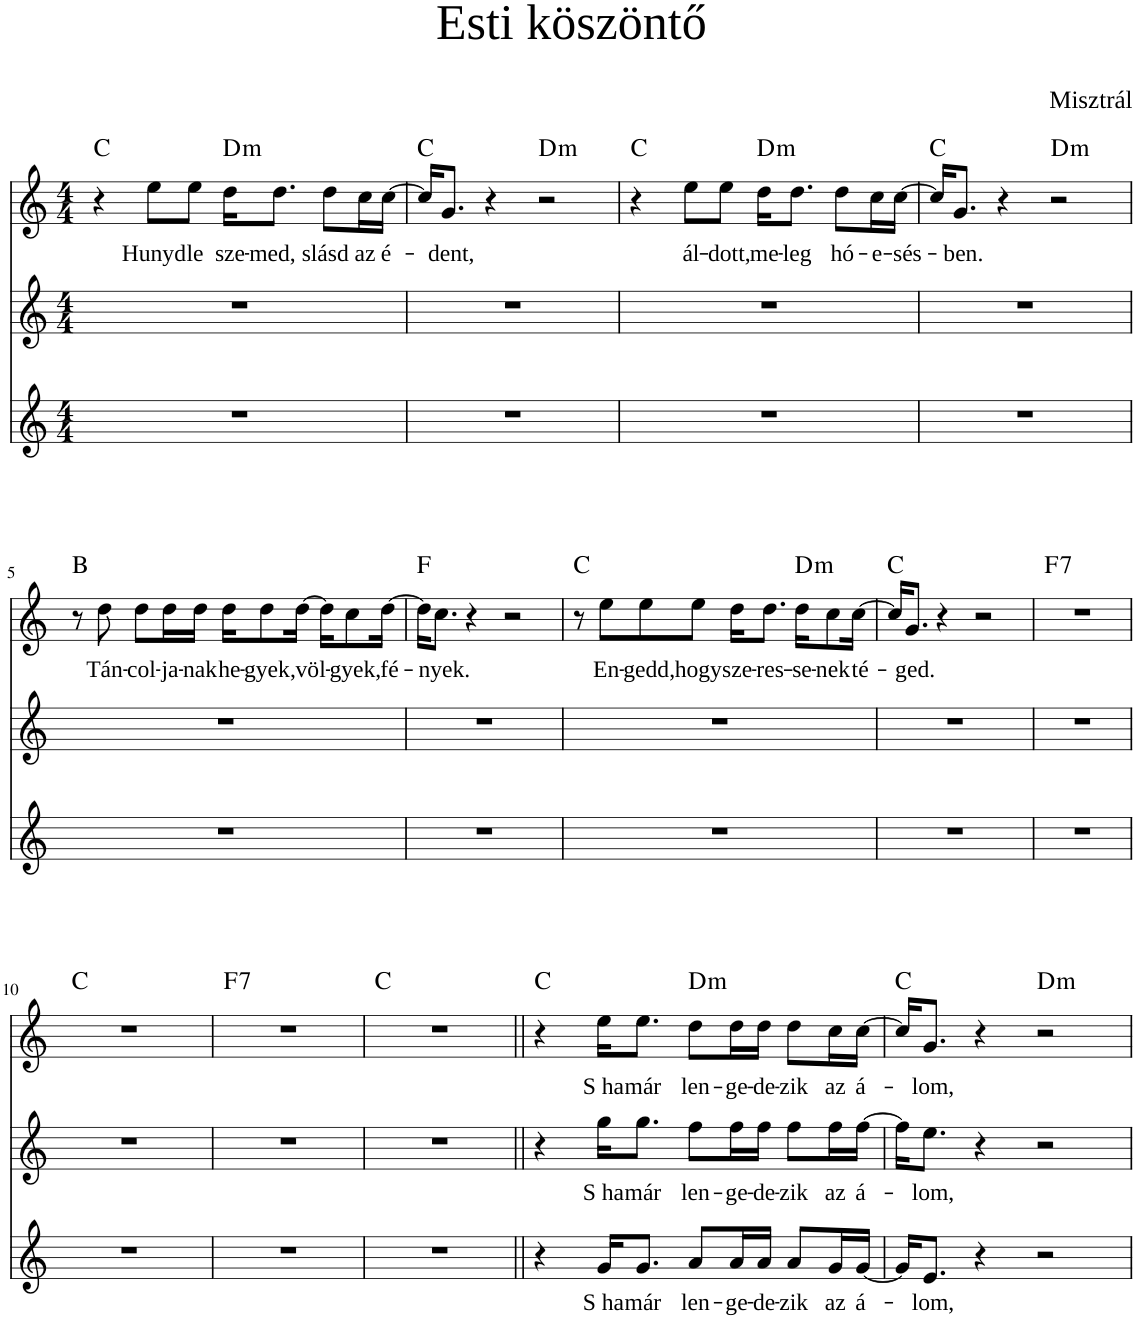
**kern	**text	**kern	**text	**kern	**text	**harte
*part3	*part3	*part2	*part2	*part1	*part1	*part1
*staff3	*staff3	*staff2	*staff2	*staff1	*staff1	*
*I"Voice	*	*I"Voice	*	*I"Voice	*	*
*clefG2	*	*clefG2	*	*clefG2	*	*
*k[]	*	*k[]	*	*k[]	*	*
*M4/4	*	*M4/4	*	*M4/4	*	*
=1	=1	=1	=1	=1	=1	=1
!	!	!	!	!	!	!LO:H:kt=N.C.
1r	.	1r	.	4r	.	N
!	!	!	!	!	!LO:LY:b	!
.	.	.	.	8ee\L	Hunyd	.
!	!	!	!	!	!LO:LY:b	!
.	.	.	.	8ee\J	le	.
!	!	!	!	!	!LO:LY:b	!LO:H:kt=m
.	.	.	.	16dd\KL	sze-	D:min
!	!	!	!	!	!LO:LY:b	!
.	.	.	.	8.dd\J	-med, s	.
!	!	!	!	!	!LO:LY:b	!
.	.	.	.	8dd\L	lásd	.
!	!	!	!	!	!LO:LY:b	!
.	.	.	.	16cc\L	az	.
!	!	!	!	!	!LO:LY:b	!
.	.	.	.	[16cc\JJ	é-	.
=2	=2	=2	=2	=2	=2	=2
!	!	!	!	!	!	!LO:H:kt=N.C.
1r	.	1r	.	16cc/KL]	.	N
!	!	!	!	!	!LO:LY:b	!
.	.	.	.	8.g/J	-dent,	.
.	.	.	.	4r	.	.
!	!	!	!	!	!	!LO:H:kt=m
.	.	.	.	2r	.	D:min
=3	=3	=3	=3	=3	=3	=3
!	!	!	!	!	!	!LO:H:kt=N.C.
1r	.	1r	.	4r	.	N
!	!	!	!	!	!LO:LY:b	!
.	.	.	.	8ee\L	ál-	.
!	!	!	!	!	!LO:LY:b	!
.	.	.	.	8ee\J	-dott,	.
!	!	!	!	!	!LO:LY:b	!LO:H:kt=m
.	.	.	.	16dd\KL	me-	D:min
!	!	!	!	!	!LO:LY:b	!
.	.	.	.	8.dd\J	-leg	.
!	!	!	!	!	!LO:LY:b	!
.	.	.	.	8dd\L	hó-	.
!	!	!	!	!	!LO:LY:b	!
.	.	.	.	16cc\L	-e-	.
!	!	!	!	!	!LO:LY:b	!
.	.	.	.	[16cc\JJ	-sés-	.
=4	=4	=4	=4	=4	=4	=4
!	!	!	!	!	!	!LO:H:kt=N.C.
1r	.	1r	.	16cc/KL]	.	N
!	!	!	!	!	!LO:LY:b	!
.	.	.	.	8.g/J	-ben.	.
.	.	.	.	4r	.	.
!	!	!	!	!	!	!LO:H:kt=m
.	.	.	.	2r	.	D:min
!!LO:LB:g=z
=5	=5	=5	=5	=5	=5	=5
!	!	!	!	!	!	!LO:H:kt=N.C.
1r	.	1r	.	8r	.	N
!	!	!	!	!	!LO:LY:b	!
.	.	.	.	8dd\	Tán-	.
!	!	!	!	!	!LO:LY:b	!
.	.	.	.	8dd\L	-col-	.
!	!	!	!	!	!LO:LY:b	!
.	.	.	.	16dd\L	-ja-	.
!	!	!	!	!	!LO:LY:b	!
.	.	.	.	16dd\JJ	-nak	.
!	!	!	!	!	!LO:LY:b	!
.	.	.	.	16dd\KL	he-	.
!	!	!	!	!	!LO:LY:b	!
.	.	.	.	8dd\	-gyek,	.
!	!	!	!	!	!LO:LY:b	!
.	.	.	.	[16dd\Jk	völ-	.
.	.	.	.	16dd\KL]	.	.
!	!	!	!	!	!LO:LY:b	!
.	.	.	.	8cc\	-gyek,	.
!	!	!	!	!	!LO:LY:b	!
.	.	.	.	[16dd\Jk	fé-	.
=6	=6	=6	=6	=6	=6	=6
!	!	!	!	!	!	!LO:H:kt=N.C.
1r	.	1r	.	16dd\KL]	.	N
!	!	!	!	!	!LO:LY:b	!
.	.	.	.	8.cc\J	-nyek.	.
.	.	.	.	4r	.	.
.	.	.	.	2r	.	.
=7	=7	=7	=7	=7	=7	=7
!	!	!	!	!	!	!LO:H:kt=N.C.
1r	.	1r	.	8r	.	N
!	!	!	!	!	!LO:LY:b	!
.	.	.	.	8ee\L	En-	.
!	!	!	!	!	!LO:LY:b	!
.	.	.	.	8ee\	-gedd,	.
!	!	!	!	!	!LO:LY:b	!
.	.	.	.	8ee\J	hogy	.
!	!	!	!	!	!LO:LY:b	!
.	.	.	.	16dd\KL	sze-	.
!	!	!	!	!	!LO:LY:b	!
.	.	.	.	8.dd\J	-res-	.
!	!	!	!	!	!LO:LY:b	!LO:H:kt=m
.	.	.	.	16dd\KL	-se-	D:min
!	!	!	!	!	!LO:LY:b	!
.	.	.	.	8cc\	-nek	.
!	!	!	!	!	!LO:LY:b	!
.	.	.	.	[16cc\Jk	té-	.
=8	=8	=8	=8	=8	=8	=8
!	!	!	!	!	!	!LO:H:kt=N.C.
1r	.	1r	.	16cc/KL]	.	N
!	!	!	!	!	!LO:LY:b	!
.	.	.	.	8.g/J	-ged.	.
.	.	.	.	4r	.	.
.	.	.	.	2r	.	.
=9	=9	=9	=9	=9	=9	=9
!	!	!	!	!	!	!LO:H:kt=7
1r	.	1r	.	1r	.	F:7
!!LO:LB:g=z
=10	=10	=10	=10	=10	=10	=10
!	!	!	!	!	!	!LO:H:kt=N.C.
1r	.	1r	.	1r	.	N
=11	=11	=11	=11	=11	=11	=11
!	!	!	!	!	!	!LO:H:kt=7
1r	.	1r	.	1r	.	F:7
=12	=12	=12	=12	=12	=12	=12
!	!	!	!	!	!	!LO:H:kt=N.C.
1r	.	1r	.	1r	.	N
=13||	=13||	=13||	=13||	=13||	=13||	=13||
!	!	!	!	!	!	!LO:H:kt=N.C.
4r	.	4r	.	4r	.	N
!	!LO:LY:b	!	!LO:LY:b	!	!LO:LY:b	!
16g/KL	S ha	16gg\KL	S ha	16ee\KL	S ha	.
!	!LO:LY:b	!	!LO:LY:b	!	!LO:LY:b	!
8.g/J	már	8.gg\J	már	8.ee\J	már	.
!	!LO:LY:b	!	!LO:LY:b	!	!LO:LY:b	!LO:H:kt=m
8a/L	len-	8ff\L	len-	8dd\L	len-	D:min
!	!LO:LY:b	!	!LO:LY:b	!	!LO:LY:b	!
16a/L	-ge-	16ff\L	-ge-	16dd\L	-ge-	.
!	!LO:LY:b	!	!LO:LY:b	!	!LO:LY:b	!
16a/JJ	-de-	16ff\JJ	-de-	16dd\JJ	-de-	.
!	!LO:LY:b	!	!LO:LY:b	!	!LO:LY:b	!
8a/L	-zik	8ff\L	-zik	8dd\L	-zik	.
!	!LO:LY:b	!	!LO:LY:b	!	!LO:LY:b	!
16g/L	az	16ff\L	az	16cc\L	az	.
!	!LO:LY:b	!	!LO:LY:b	!	!LO:LY:b	!
[16g/JJ	á-	[16ff\JJ	á-	[16cc\JJ	á-	.
=14	=14	=14	=14	=14	=14	=14
!	!	!	!	!	!	!LO:H:kt=N.C.
16g/KL]	.	16ff\KL]	.	16cc/KL]	.	N
!	!LO:LY:b	!	!LO:LY:b	!	!LO:LY:b	!
8.e/J	-lom,	8.ee\J	-lom,	8.g/J	-lom,	.
4r	.	4r	.	4r	.	.
!	!	!	!	!	!	!LO:H:kt=m
2r	.	2r	.	2r	.	D:min
=	=	=	=	=	=	=
*-	*-	*-	*-	*-	*-	*-
